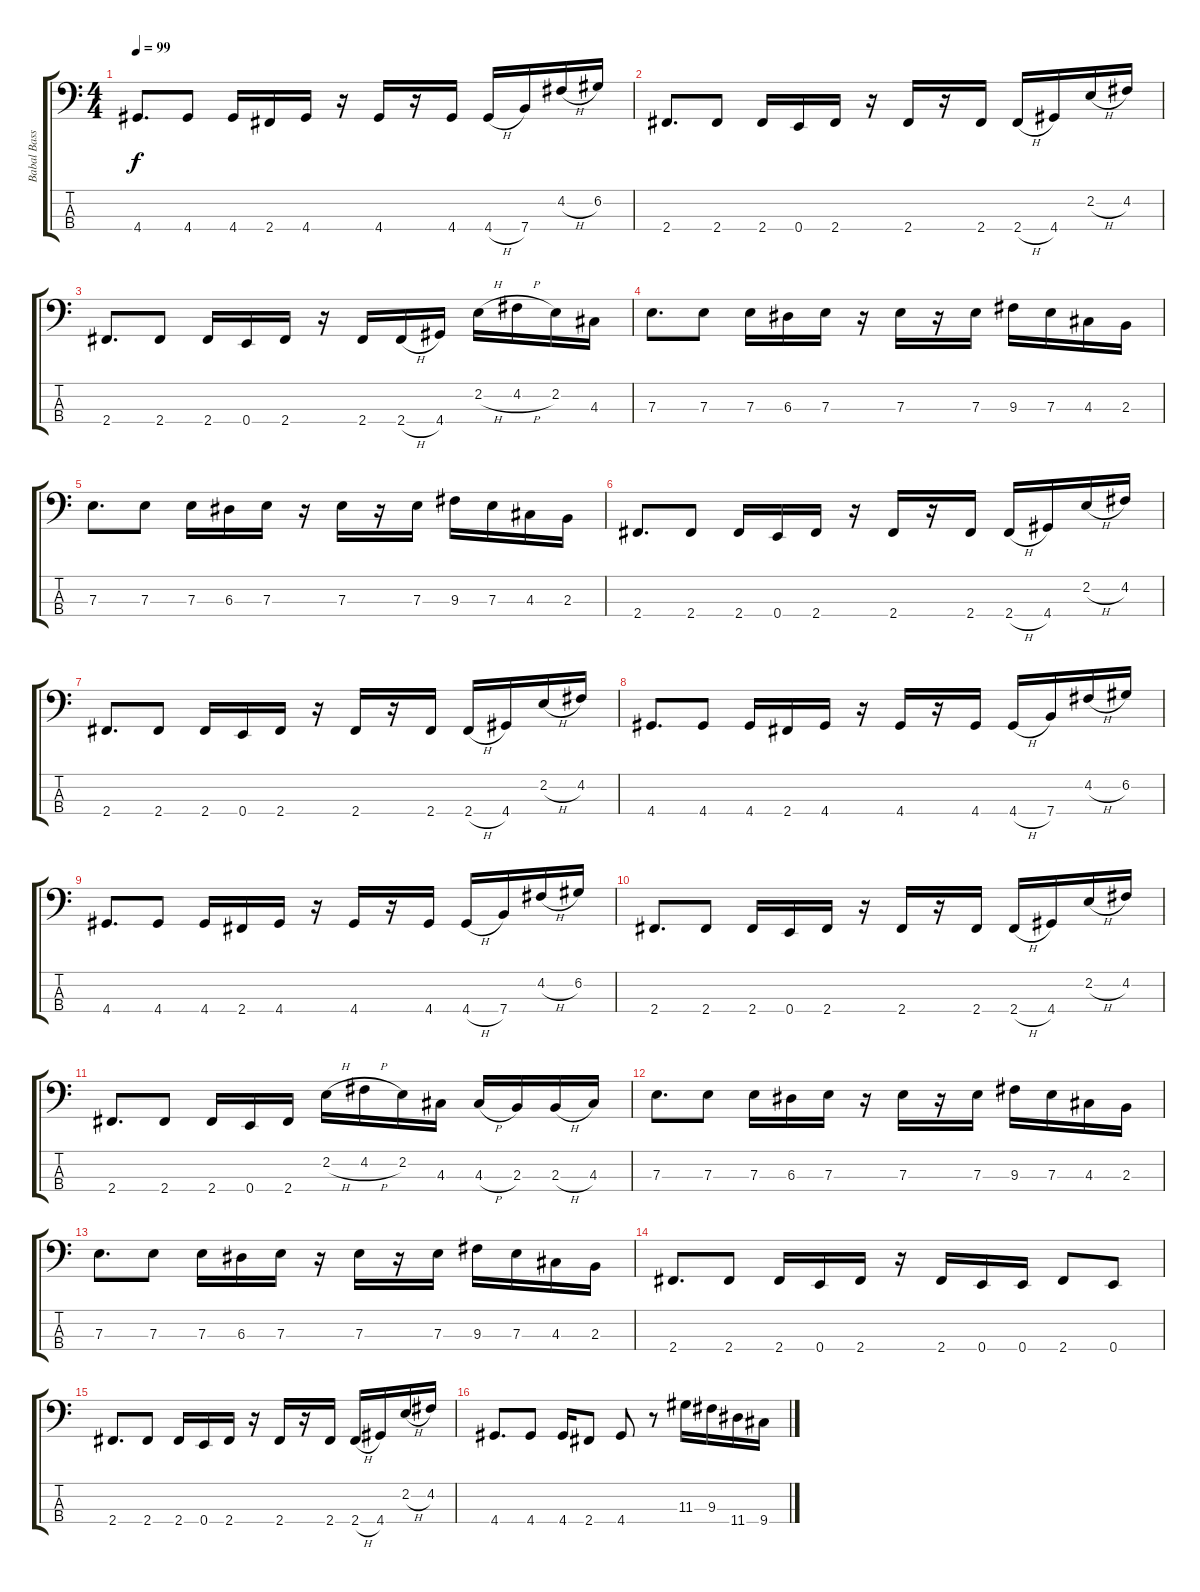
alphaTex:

\track ("Babal Bass" "Babal Bass") {instrument electricbassfinger}
\staff {score tabs}
\tuning (G2 D2 A1 E1) {hide}
\ts (4 4)
\tempo 99
\clef f4
\ks c
4.4.8{d dy f} 4.4.8 4.4.16 2.4.16 4.4.16 r.16 4.4.16 r.16 4.4.16 4.4{h}.16 7.4.16 4.2{h}.16 6.2.16 |
2.4.8{d} 2.4.8 2.4.16 0.4.16 2.4.16 r.16 2.4.16 r.16 2.4.16 2.4{h}.16 4.4.16 2.2{h}.16 4.2.16 |
2.4.8{d} 2.4.8 2.4.16 0.4.16 2.4.16 r.16 2.4.16 2.4{h}.16 4.4.16 2.2{h}.16 4.2{h}.16 2.2.16 4.3.16 |
7.3.8{d} 7.3.8 7.3.16 6.3.16 7.3.16 r.16 7.3.16 r.16 7.3.16 9.3.16 7.3.16 4.3.16 2.3.16 |
7.3.8{d} 7.3.8 7.3.16 6.3.16 7.3.16 r.16 7.3.16 r.16 7.3.16 9.3.16 7.3.16 4.3.16 2.3.16 |
2.4.8{d} 2.4.8 2.4.16 0.4.16 2.4.16 r.16 2.4.16 r.16 2.4.16 2.4{h}.16 4.4.16 2.2{h}.16 4.2.16 |
2.4.8{d} 2.4.8 2.4.16 0.4.16 2.4.16 r.16 2.4.16 r.16 2.4.16 2.4{h}.16 4.4.16 2.2{h}.16 4.2.16 |
4.4.8{d} 4.4.8 4.4.16 2.4.16 4.4.16 r.16 4.4.16 r.16 4.4.16 4.4{h}.16 7.4.16 4.2{h}.16 6.2.16 |
4.4.8{d} 4.4.8 4.4.16 2.4.16 4.4.16 r.16 4.4.16 r.16 4.4.16 4.4{h}.16 7.4.16 4.2{h}.16 6.2.16 |
2.4.8{d} 2.4.8 2.4.16 0.4.16 2.4.16 r.16 2.4.16 r.16 2.4.16 2.4{h}.16 4.4.16 2.2{h}.16 4.2.16 |
2.4.8{d} 2.4.8 2.4.16 0.4.16 2.4.16 2.2{h}.16 4.2{h}.16 2.2.16 4.3.16 4.3{h}.16 2.3.16 2.3{h}.16 4.3.16 |
7.3.8{d} 7.3.8 7.3.16 6.3.16 7.3.16 r.16 7.3.16 r.16 7.3.16 9.3.16 7.3.16 4.3.16 2.3.16 |
7.3.8{d} 7.3.8 7.3.16 6.3.16 7.3.16 r.16 7.3.16 r.16 7.3.16 9.3.16 7.3.16 4.3.16 2.3.16 |
2.4.8{d} 2.4.8 2.4.16 0.4.16 2.4.16 r.16 2.4.16 0.4.16 0.4.16 2.4.8 0.4.8 |
2.4.8{d} 2.4.8 2.4.16 0.4.16 2.4.16 r.16 2.4.16 r.16 2.4.16 2.4{h}.16 4.4.16 2.2{h}.16 4.2.16 |
4.4.8{d} 4.4.8 4.4.16 2.4.8 4.4.8 r.8 11.3.16 9.3.16 11.4.16 9.4.16
